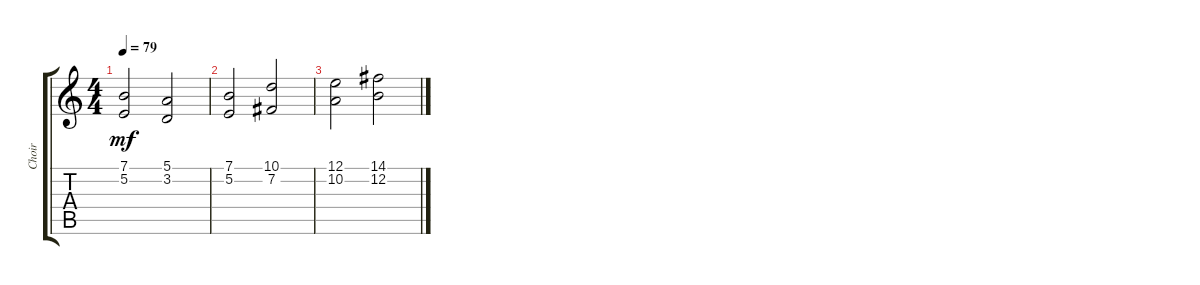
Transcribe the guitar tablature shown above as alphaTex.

\track ("Choir" "Choir") {instrument choiraahs}
\staff {score tabs}
\tuning (E4 B3 G3 D3 A2 E2) {hide}
\ts (4 4)
\tempo 79
\clef g2
\ks c
(7.1 5.2).2{dy mf} (5.1 3.2).2 |
(7.1 5.2).2 (10.1 7.2).2 |
(12.1 10.2).2 (14.1 12.2).2
